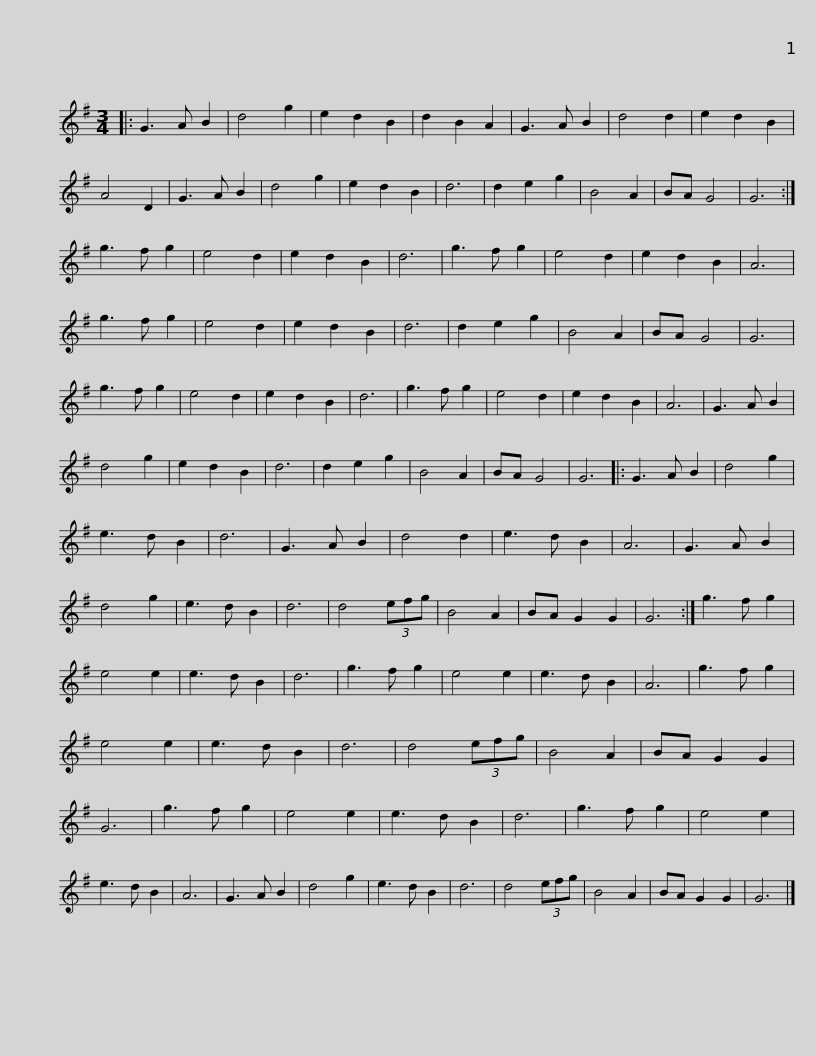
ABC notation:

X:1
L:1/8
M:3/4
I:linebreak $
K:G
V:1 treble
V:1
|: G3 A B2 | d4 g2 | e2 d2 B2 | d2 B2 A2 | G3 A B2 | %5
 d4 d2 | e2 d2 B2 | A4 D2 | G3 A B2 | d4 g2 | %10
 e2 d2 B2 | d6 | d2 e2 g2 |$ B4 A2 | BA G4 | %15
 G6 :| g3 f g2 | e4 d2 | e2 d2 B2 | d6 | %20
 g3 f g2 | e4 d2 | e2 d2 B2 | A6 | g3 f g2 | %25
 e4 d2 | e2 d2 B2 | d6 |$ d2 e2 g2 | B4 A2 | %30
 BA G4 | G6 | g3 f g2 | e4 d2 | e2 d2 B2 | %35
 d6 | g3 f g2 | e4 d2 | e2 d2 B2 | A6 | %40
 G3 A B2 | d4 g2 |$ e2 d2 B2 | d6 | d2 e2 g2 | %45
 B4 A2 | BA G4 | G6 |: G3 A B2 | d4 g2 | %50
 e3 d B2 | d6 | G3 A B2 | d4 d2 | e3 d B2 | %55
 A6 |$ G3 A B2 | d4 g2 | e3 d B2 | d6 | %60
 d4 (3efg | B4 A2 | BA G2 G2 | G6 :| g3 f g2 | %65
 e4 e2 | e3 d B2 | d6 | g3 f g2 |$ e4 e2 | %70
 e3 d B2 | A6 | g3 f g2 | e4 e2 | e3 d B2 | %75
 d6 | d4 (3efg | B4 A2 | BA G2 G2 | G6 | %80
 g3 f g2 | e4 e2 | e3 d B2 |$ d6 | g3 f g2 | %85
 e4 e2 | e3 d B2 | A6 | G3 A B2 | d4 g2 | %90
 e3 d B2 | d6 | d4 (3efg | B4 A2 | BA G2 G2 | %95
 G6 |] %96
